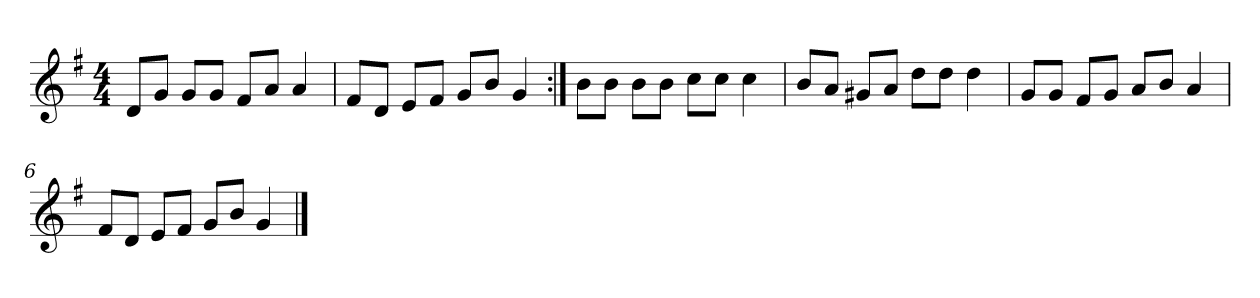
**kern
*part1
*staff1
*clefG2
*k[f#]
*G:
*M4/4
*MM120
=1
8d/L
8g/J
8g/L
8g/J
8f#/L
8a/J
4a
=2
8f#/L
8d/J
8e/L
8f#/J
8g/L
8b/J
4g
=3:|!
8b\L
8b\J
8b\L
8b\J
8cc\L
8cc\J
4cc
=4
8b/L
8a/J
8g#X/L
8a/J
8dd\L
8dd\J
4dd
=5
8g/L
8g/J
8f#/L
8g/J
8a/L
8b/J
4a
=6
8f#/L
8d/J
8e/L
8f#/J
8g/L
8b/J
4g
==
*-
